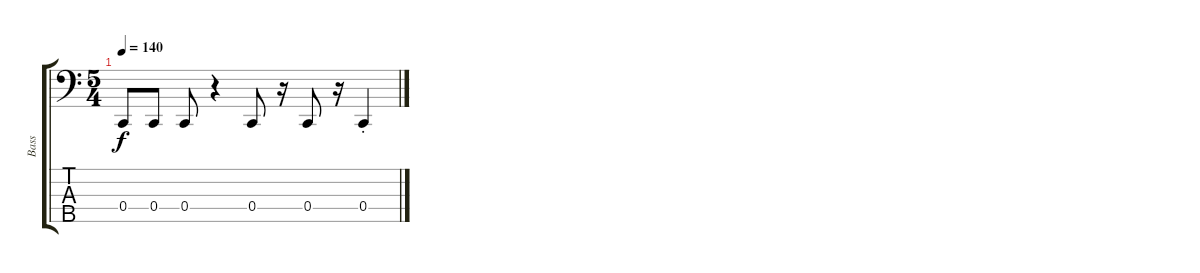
\track ("Bass" "Bass") {instrument electricbasspick}
\staff {score tabs}
\tuning (F2 C2 G1 C1 A0) {hide}
\ts (5 4)
\tempo 140
\clef f4
\ks c
0.4.8{dy f} 0.4.8 0.4.8 r.4 0.4.8 r.16 0.4.8 r.16 0.4{st}.4
